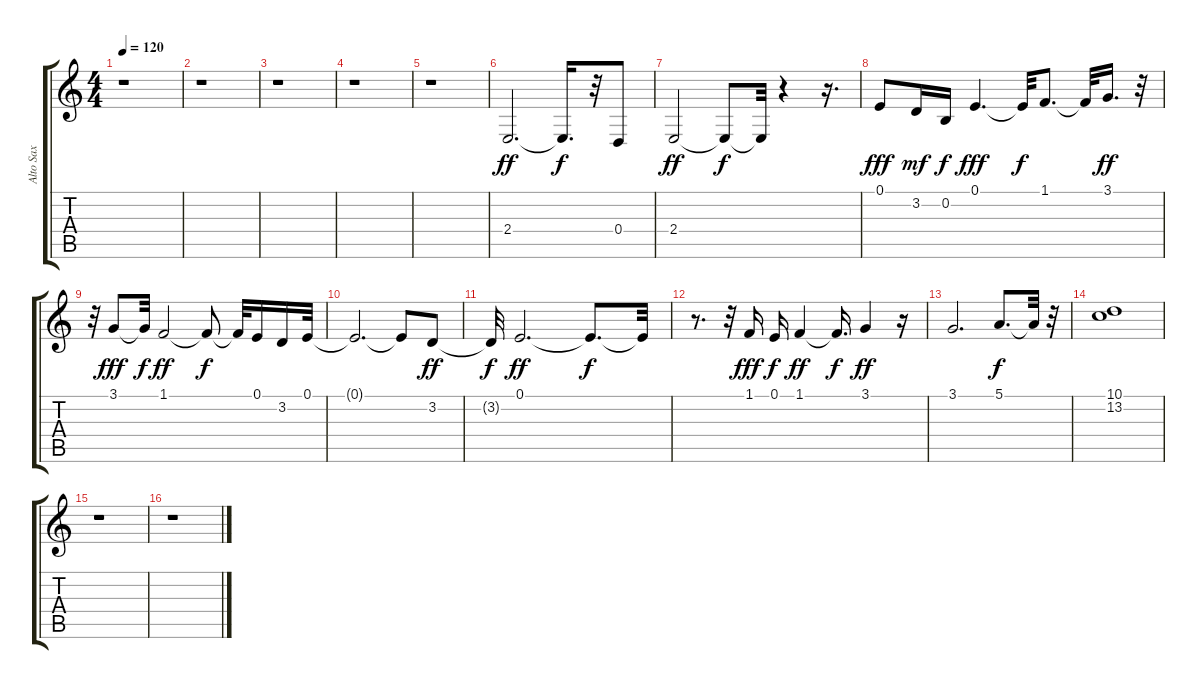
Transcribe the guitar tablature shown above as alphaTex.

\track ("Alto Sax" "Alto Sax") {instrument tenorsax}
\staff {score tabs}
\tuning (E4 B3 G3 D3 A2 E2) {hide}
\ts (4 4)
\tempo 120
\clef g2
\ks c
r.1{dy f} |
r.1 |
r.1 |
r.1 |
r.1 |
2.4.2{d dy ff volume 13 balance 8} 2.4{t}.16{d dy f} r.32 0.4.8{volume 15} |
2.4.2{dy ff volume 13} 2.4{t}.8{dy f} 2.4{t}.32 r.4 r.16{d} |
0.1.8{dy fff volume 12} 3.2.16{dy mf} 0.2.16{dy f volume 12} 0.1.4{d dy fff} 0.1{t}.32{dy f} 1.1.8{d volume 13} 1.1{t}.32 3.1.16{d dy ff volume 13} r.32 |
r.32 3.1.8{dy fff volume 14} 3.1{t}.32{dy f} 1.1.2{dy ff volume 14} 1.1{t}.8{dy f} 1.1{t}.32 0.1.16{volume 15} 3.2.16 0.1.32{volume 15} |
0.1{t}.2{d} 0.1{t}.8 3.2.8{dy ff volume 16} |
3.2{t}.32{dy f} 0.1.2{d dy ff volume 16} 0.1{t}.8{d dy f} 0.1{t}.32 |
r.8{d} r.32 1.1.16{dy fff volume 14} 0.1.16{dy f} 1.1.4{dy ff} 1.1{t}.16{d dy f} 3.1.4{dy ff volume 15} r.16 |
3.1.2{d} 5.1.8{d dy f volume 16} 5.1{t}.32 r.32 |
(10.1 13.2).1 |
r.1 |
r.1
